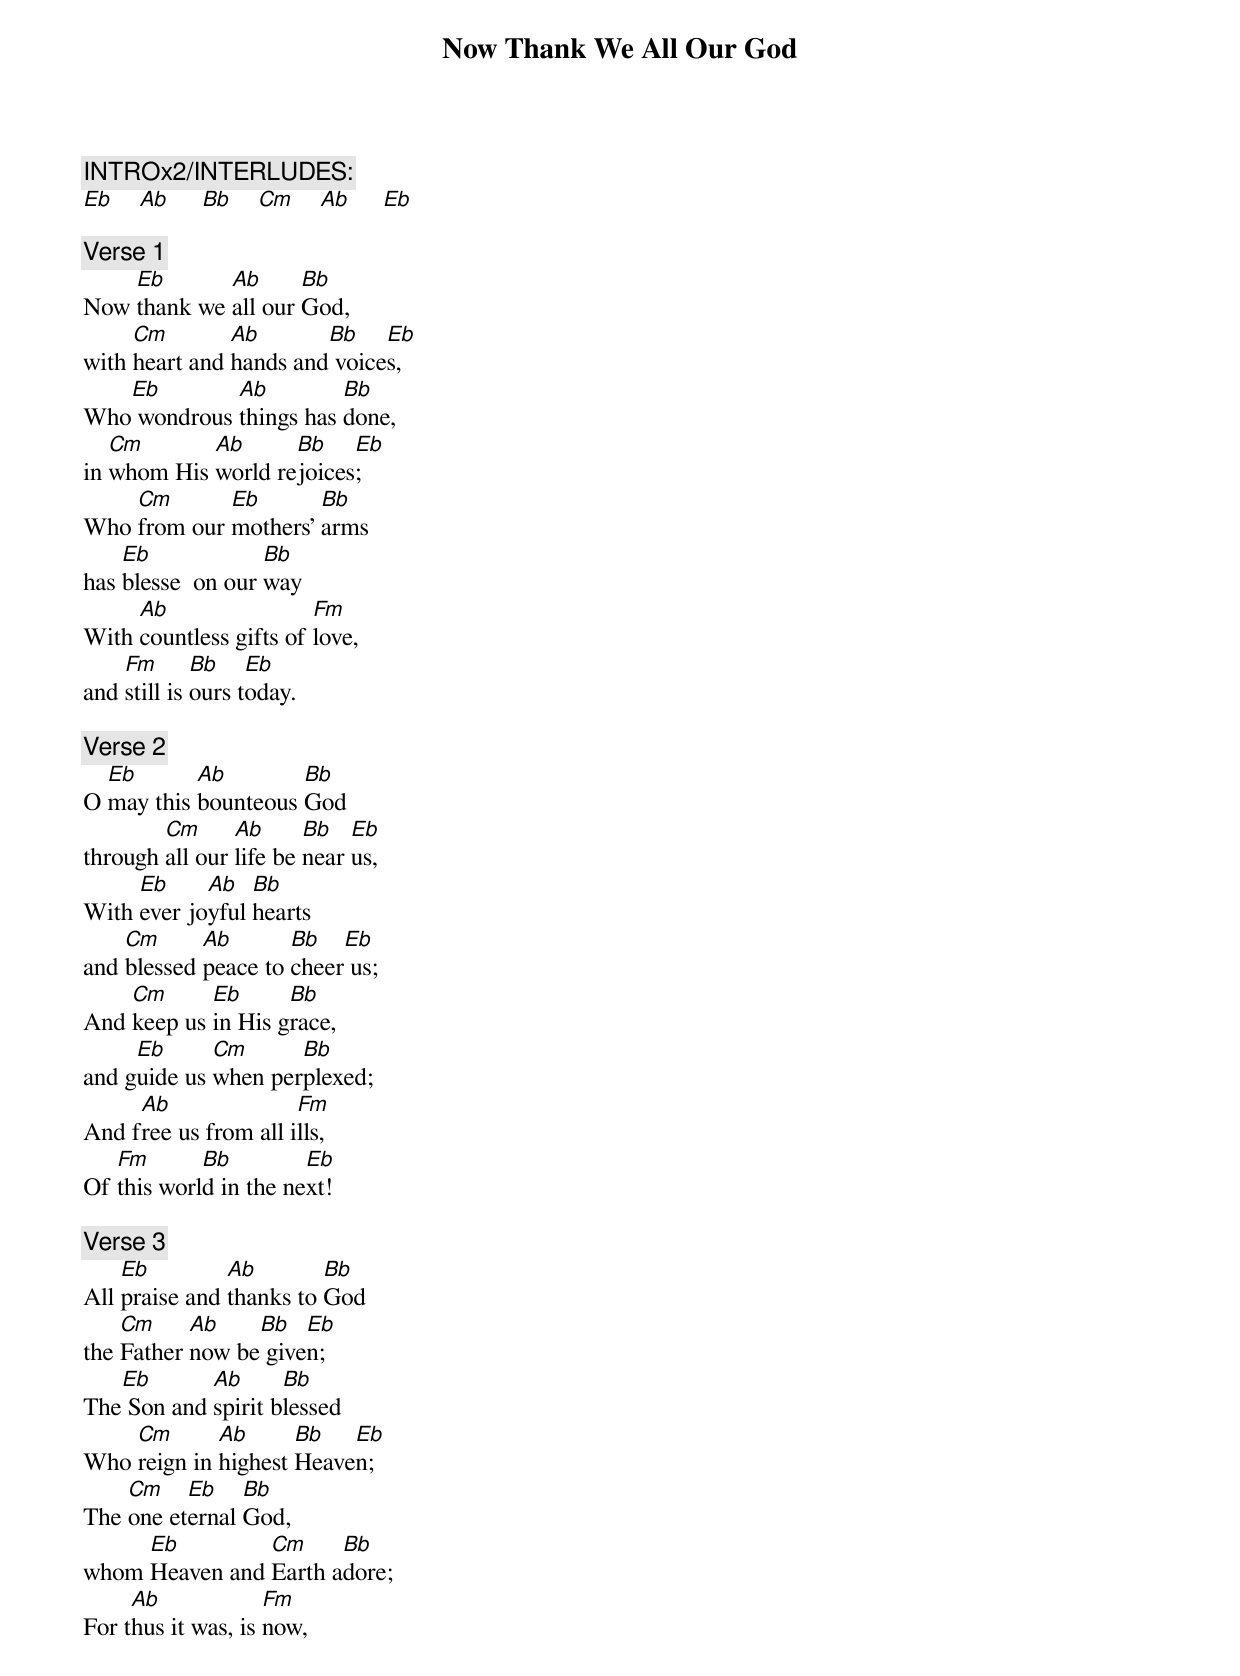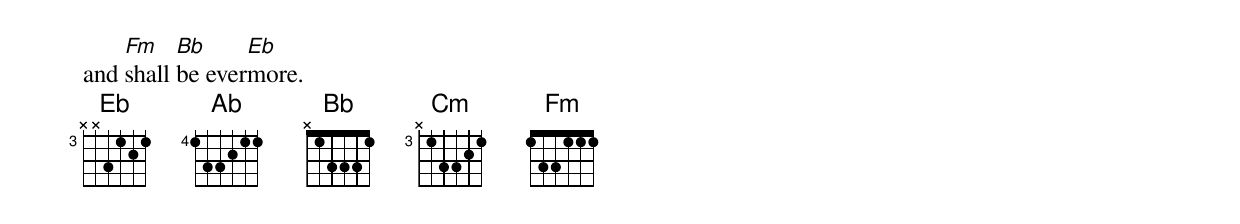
{title:Now Thank We All Our God}
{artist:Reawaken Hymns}
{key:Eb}
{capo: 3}

{comment:INTROx2/INTERLUDES:}
[Eb]    [Ab]     [Bb]    [Cm]    [Ab]     [Eb]

{comment:Verse 1}
Now [Eb]thank we [Ab]all our [Bb]God,
with [Cm]heart and [Ab]hands and[Bb] voice[Eb]s,
Who[Eb] wondrous [Ab]things has [Bb]done,
in [Cm]whom His [Ab]world re[Bb]joices[Eb];
Who [Cm]from our [Eb]mothers’ [Bb]arms
has [Eb]blesse  on our [Bb]way
With [Ab]countless gifts of [Fm]love,
and [Fm]still is [Bb]ours t[Eb]oday.

{comment:Verse 2}
O [Eb]may this [Ab]bounteous [Bb]God
through [Cm]all our [Ab]life be [Bb]near [Eb]us,
With [Eb]ever jo[Ab]yful [Bb]hearts
and [Cm]blessed [Ab]peace to [Bb]cheer[Eb] us;
And [Cm]keep us [Eb]in His g[Bb]race,
and g[Eb]uide us [Cm]when per[Bb]plexed;
And f[Ab]ree us from all i[Fm]lls,
Of [Fm]this worl[Bb]d in the ne[Eb]xt!

{comment:Verse 3}
All [Eb]praise and [Ab]thanks to [Bb]God
the [Cm]Father [Ab]now be[Bb] give[Eb]n;
The[Eb] Son and [Ab]spirit b[Bb]lessed
Who [Cm]reign in [Ab]highest [Bb]Heave[Eb]n;
The [Cm]one et[Eb]ernal [Bb]God,
whom [Eb]Heaven and [Cm]Earth a[Bb]dore;
For t[Ab]hus it was, is [Fm]now,
and [Fm]shall [Bb]be ever[Eb]more.
